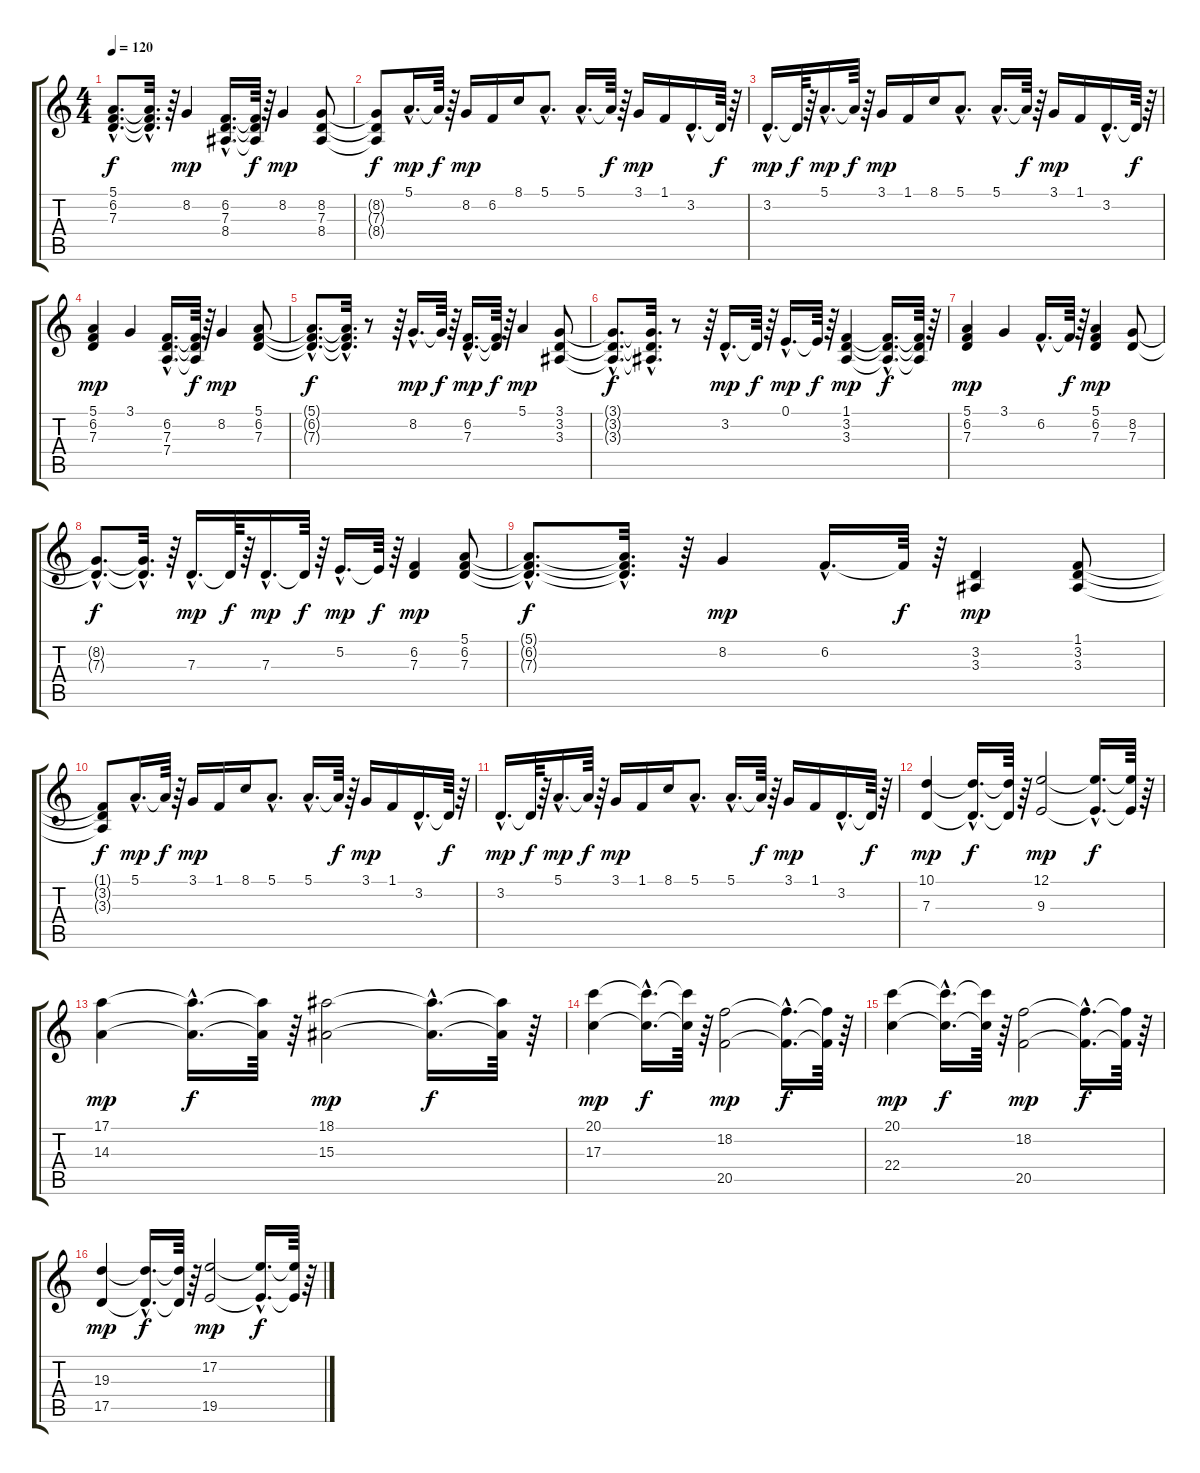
\track "" {instrument pad3polysynth}
\staff {score tabs}
\tuning (E4 B3 G3 D3 A2 E2) {hide}
\ts (4 4)
\tempo 120
\clef g2
\ks c
(5.1{hac t} 6.2{hac t} 7.3{hac t}).8{d dy f} (5.1{hac t} 6.2{hac t} 7.3{hac t}).32{d} r.64 8.2.4{dy mp} (6.2{hac} 7.3{hac} 8.4{hac}).16{d} (6.2{t} 7.3{t} 8.4{t}).64{dy f} r.64 8.2.4{dy mp} (8.2 7.3 8.4).8 |
(8.2{t} 7.3{t} 8.4{t}).8{dy f} 5.1{hac}.16{d dy mp} 5.1{t}.64{dy f} r.64 8.2.16{dy mp} 6.2.16 8.1.16 5.1{hac}.8{d} 5.1{hac}.16{d} 5.1{t}.64{dy f} r.64 3.1.16{dy mp} 1.1.16 3.2{hac}.16{d} 3.2{t}.64{dy f} r.64 |
3.2{hac}.16{d dy mp} 3.2{t}.64{dy f} r.64 5.1{hac}.16{d dy mp} 5.1{t}.64{dy f} r.64 3.1.16{dy mp} 1.1.16 8.1.16 5.1{hac}.8{d} 5.1{hac}.16{d} 5.1{t}.64{dy f} r.64 3.1.16{dy mp} 1.1.16 3.2{hac}.16{d} 3.2{t}.64{dy f} r.64 |
(5.1 6.2 7.3).4{dy mp} 3.1.4 (6.2{hac} 7.3{hac} 7.4{hac}).16{d} (6.2{t} 7.3{t} 7.4{t}).64{dy f} r.64 8.2.4{dy mp} (5.1 6.2 7.3).8 |
(5.1{hac t} 6.2{hac t} 7.3{hac t}).8{d dy f} (5.1{hac t} 6.2{hac t} 7.3{hac t}).32{d} r.8 r.64 8.2{hac}.16{d dy mp} 8.2{t}.64{dy f} r.64 (6.2{hac} 7.3{hac}).16{d dy mp} (6.2{t} 7.3{t}).64{dy f} r.64 5.1.4{dy mp} (3.1 3.2 3.3).8 |
(3.1{hac t} 3.2{hac t} 3.3{hac t}).8{d dy f} (3.1{hac t} 3.2{hac t} 3.3{hac t}).32{d} r.8 r.64 3.2{hac}.16{d dy mp} 3.2{t}.64{dy f} r.64 0.1{hac}.16{d dy mp} 0.1{t}.64{dy f} r.64 (1.1 3.2 3.3).4{dy mp} (1.1{hac t} 3.2{hac t} 3.3{hac t}).16{d dy f} (1.1{t} 3.2{t} 3.3{t}).64 r.64 |
(5.1 6.2 7.3).4{dy mp} 3.1.4 6.2{hac}.16{d} 6.2{t}.64{dy f} r.64 (5.1 6.2 7.3).4{dy mp} (8.2 7.3).8 |
(8.2{hac t} 7.3{hac t}).8{d dy f} (8.2{hac t} 7.3{hac t}).32{d} r.64 7.3{hac}.16{d dy mp} 7.3{t}.64{dy f} r.64 7.3{hac}.16{d dy mp} 7.3{t}.64{dy f} r.64 5.2{hac}.16{d dy mp} 5.2{t}.64{dy f} r.64 (6.2 7.3).4{dy mp} (5.1 6.2 7.3).8 |
(5.1{hac t} 6.2{hac t} 7.3{hac t}).8{d dy f} (5.1{hac t} 6.2{hac t} 7.3{hac t}).32{d} r.64 8.2.4{dy mp} 6.2{hac}.16{d} 6.2{t}.64{dy f} r.64 (3.2 3.3).4{dy mp} (1.1 3.2 3.3).8 |
(1.1{t} 3.2{t} 3.3{t}).8{dy f} 5.1{hac}.16{d dy mp} 5.1{t}.64{dy f} r.64 3.1.16{dy mp} 1.1.16 8.1.16 5.1{hac}.8{d} 5.1{hac}.16{d} 5.1{t}.64{dy f} r.64 3.1.16{dy mp} 1.1.16 3.2{hac}.16{d} 3.2{t}.64{dy f} r.64 |
3.2{hac}.16{d dy mp} 3.2{t}.64{dy f} r.64 5.1{hac}.16{d dy mp} 5.1{t}.64{dy f} r.64 3.1.16{dy mp} 1.1.16 8.1.16 5.1{hac}.8{d} 5.1{hac}.16{d} 5.1{t}.64{dy f} r.64 3.1.16{dy mp} 1.1.16 3.2{hac}.16{d} 3.2{t}.64{dy f} r.64 |
(10.1 7.3).4{dy mp} (10.1{hac t} 7.3{hac t}).16{d dy f} (10.1{t} 7.3{t}).64 r.64 (12.1 9.3).2{dy mp} (12.1{hac t} 9.3{hac t}).16{d dy f} (12.1{t} 9.3{t}).64 r.64 |
(17.1 14.3).4{dy mp} (17.1{hac t} 14.3{hac t}).16{d dy f} (17.1{t} 14.3{t}).64 r.64 (18.1 15.3).2{dy mp} (18.1{hac t} 15.3{hac t}).16{d dy f} (18.1{t} 15.3{t}).64 r.64 |
(20.1 17.3).4{dy mp} (20.1{hac t} 17.3{hac t}).16{d dy f} (20.1{t} 17.3{t}).64 r.64 (18.2 20.5).2{dy mp} (18.2{hac t} 20.5{hac t}).16{d dy f} (18.2{t} 20.5{t}).64 r.64 |
(20.1 22.4).4{dy mp} (20.1{hac t} 22.4{hac t}).16{d dy f} (20.1{t} 22.4{t}).64 r.64 (18.2 20.5).2{dy mp} (18.2{hac t} 20.5{hac t}).16{d dy f} (18.2{t} 20.5{t}).64 r.64 |
(19.3 17.5).4{dy mp} (19.3{hac t} 17.5{hac t}).16{d dy f} (19.3{t} 17.5{t}).64 r.64 (17.2 19.5).2{dy mp} (17.2{hac t} 19.5{hac t}).16{d dy f} (17.2{t} 19.5{t}).64 r.64
